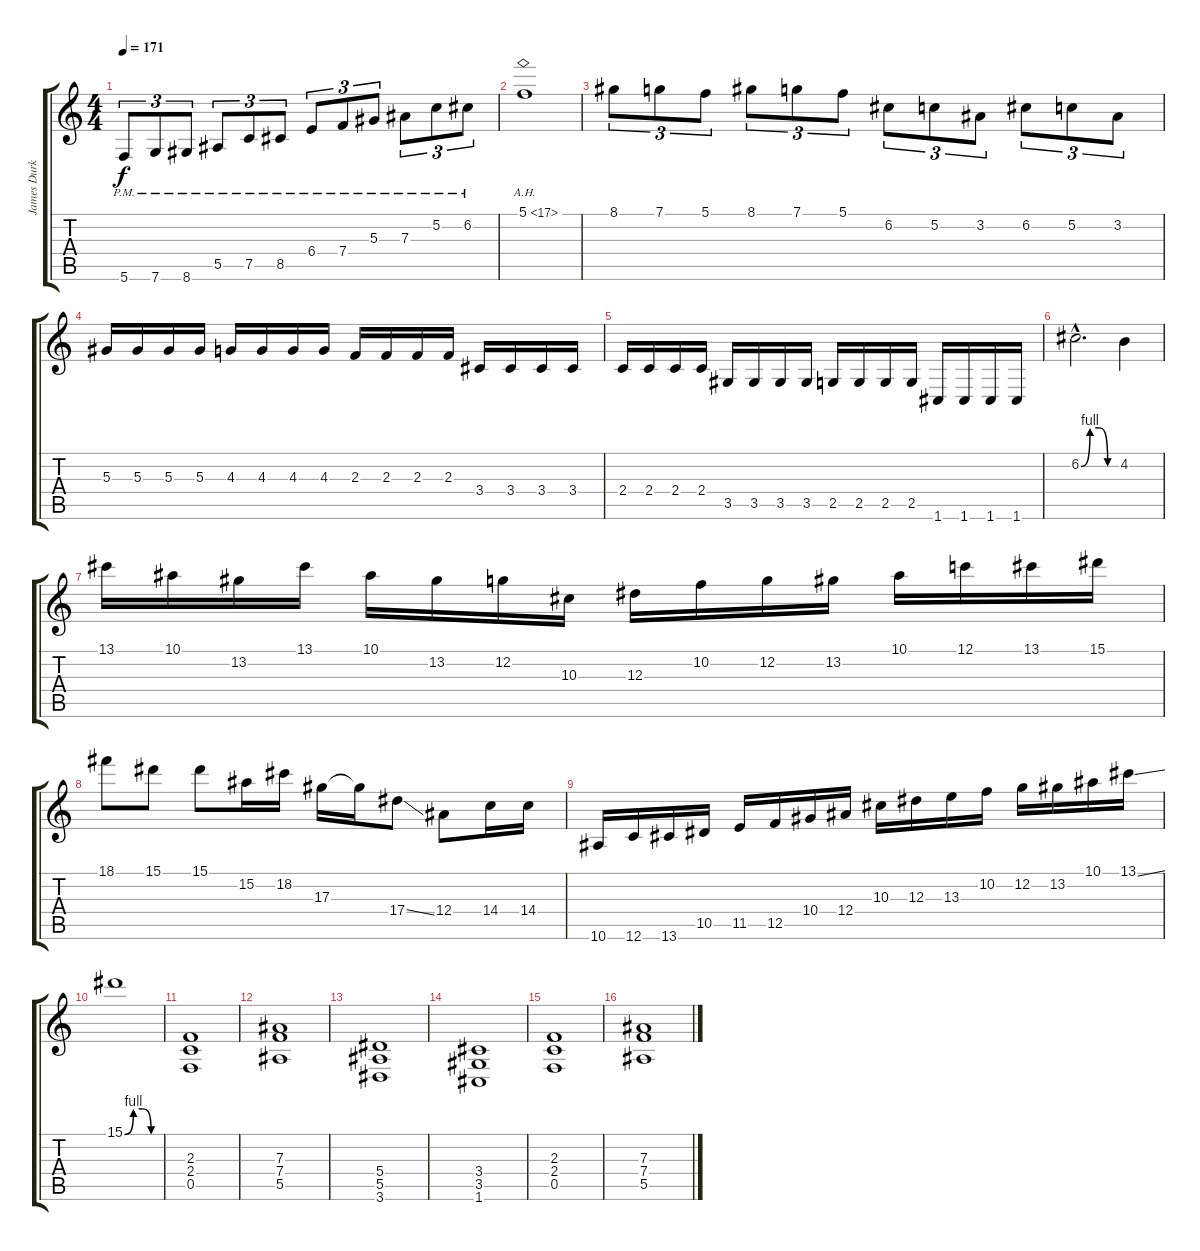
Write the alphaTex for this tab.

\track ("James Durkin (Guitar 2)" "James Durk") {instrument overdrivenguitar}
\staff {score tabs}
\tuning (C4 G3 Eb3 Bb2 F2 C2) {hide}
\ts (4 4)
\tempo 171
\clef g2
\ks c
5.6{pm}.8{tu (3 2) dy f} 7.6{pm}.8{tu (3 2)} 8.6{pm}.8{tu (3 2)} 5.5{pm}.8{tu (3 2)} 7.5{pm}.8{tu (3 2)} 8.5{pm}.8{tu (3 2)} 6.4{pm}.8{tu (3 2)} 7.4{pm}.8{tu (3 2)} 5.3{pm}.8{tu (3 2)} 7.3{pm}.8{tu (3 2)} 5.2{pm}.8{tu (3 2)} 6.2{pm}.8{tu (3 2)} |
5.1{ah 12}.1 |
8.1.8{tu (3 2)} 7.1.8{tu (3 2)} 5.1.8{tu (3 2)} 8.1.8{tu (3 2)} 7.1.8{tu (3 2)} 5.1.8{tu (3 2)} 6.2.8{tu (3 2)} 5.2.8{tu (3 2)} 3.2.8{tu (3 2)} 6.2.8{tu (3 2)} 5.2.8{tu (3 2)} 3.2.8{tu (3 2)} |
5.3.16 5.3.16 5.3.16 5.3.16 4.3.16 4.3.16 4.3.16 4.3.16 2.3.16 2.3.16 2.3.16 2.3.16 3.4.16 3.4.16 3.4.16 3.4.16 |
2.4.16 2.4.16 2.4.16 2.4.16 3.5.16 3.5.16 3.5.16 3.5.16 2.5.16 2.5.16 2.5.16 2.5.16 1.6.16 1.6.16 1.6.16 1.6.16 |
6.2{be (custom 0 0 15 4 30 4 45 0 60 0) hac}.2{d} 4.2.4 |
13.1.16 10.1.16 13.2.16 13.1.16 10.1.16 13.2.16 12.2.16 10.3.16 12.3.16 10.2.16 12.2.16 13.2.16 10.1.16 12.1.16 13.1.16 15.1.16 |
18.1.8 15.1.8 15.1.8 15.2.16 18.2.16 17.3.16 17.3{t}.16 17.4{ss}.8 12.4.8 14.4.16 14.4.16 |
10.6.16 12.6.16 13.6.16 10.5.16 11.5.16 12.5.16 10.4.16 12.4.16 10.3.16 12.3.16 13.3.16 10.2.16 12.2.16 13.2.16 10.1.16 13.1{ss}.16 |
15.1{be (custom 0 0 15 4 30 4 45 0 60 0)}.1 |
(2.3 2.4 0.5).1 |
(7.3 7.4 5.5).1 |
(5.4 5.5 3.6).1 |
(3.4 3.5 1.6).1 |
(2.3 2.4 0.5).1 |
(7.3 7.4 5.5).1
